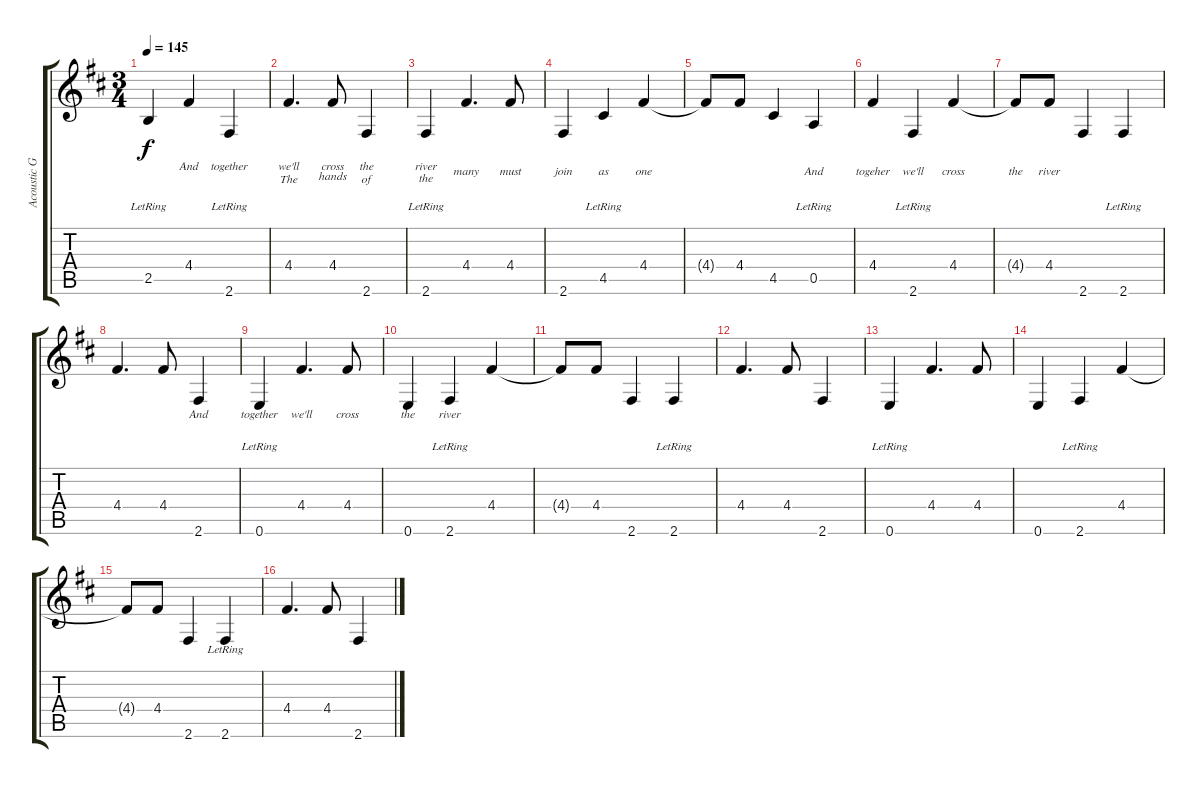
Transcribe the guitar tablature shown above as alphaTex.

\track ("Acoustic Guitar" "Acoustic G") {instrument acousticguitarsteel}
\staff {score tabs}
\tuning (E4 B3 G3 D3 A2 E2) {hide}
\ts (3 4)
\tempo 145
\clef g2
\ks d
2.5{lr}.4{lyrics (0 "") lyrics (1 "") lyrics (2 "") lyrics (3 "") lyrics (4 "") dy f} 4.4.4{lyrics (0 "And") lyrics (1 "") lyrics (2 "") lyrics (3 "") lyrics (4 "")} 2.6{lr}.4{lyrics (0 "together") lyrics (1 "") lyrics (2 "") lyrics (3 "") lyrics (4 "")} |
4.4.4{d lyrics (0 "we'll") lyrics (1 "The") lyrics (2 "") lyrics (3 "") lyrics (4 "")} 4.4.8{lyrics (0 "cross") lyrics (1 "hands") lyrics (2 "") lyrics (3 "") lyrics (4 "")} 2.6.4{lyrics (0 "the") lyrics (1 "of") lyrics (2 "") lyrics (3 "") lyrics (4 "")} |
2.6{lr}.4{lyrics (0 "river") lyrics (1 "the") lyrics (2 "") lyrics (3 "") lyrics (4 "")} 4.4.4{d lyrics (0 "") lyrics (1 "many") lyrics (2 "") lyrics (3 "") lyrics (4 "")} 4.4.8{lyrics (0 "") lyrics (1 "must") lyrics (2 "") lyrics (3 "") lyrics (4 "")} |
2.6.4{lyrics (0 "") lyrics (1 "join") lyrics (2 "") lyrics (3 "") lyrics (4 "")} 4.5{lr}.4{lyrics (0 "") lyrics (1 "as") lyrics (2 "") lyrics (3 "") lyrics (4 "")} 4.4.4{lyrics (0 "") lyrics (1 "one") lyrics (2 "") lyrics (3 "") lyrics (4 "")} |
4.4{t}.8{lyrics (0 "") lyrics (1 "") lyrics (2 "") lyrics (3 "") lyrics (4 "")} 4.4.8{lyrics (0 "") lyrics (1 "") lyrics (2 "") lyrics (3 "") lyrics (4 "")} 4.5.4{lyrics (0 "") lyrics (1 "") lyrics (2 "") lyrics (3 "") lyrics (4 "")} 0.5{lr}.4{lyrics (0 "") lyrics (1 "And") lyrics (2 "") lyrics (3 "") lyrics (4 "")} |
4.4.4{lyrics (0 "") lyrics (1 "togeher") lyrics (2 "") lyrics (3 "") lyrics (4 "")} 2.6{lr}.4{lyrics (0 "") lyrics (1 "we'll") lyrics (2 "") lyrics (3 "") lyrics (4 "")} 4.4.4{lyrics (0 "") lyrics (1 "cross") lyrics (2 "") lyrics (3 "") lyrics (4 "")} |
4.4{t}.8{lyrics (0 "") lyrics (1 "the") lyrics (2 "") lyrics (3 "") lyrics (4 "")} 4.4.8{lyrics (0 "") lyrics (1 "river") lyrics (2 "") lyrics (3 "") lyrics (4 "")} 2.6.4{lyrics (0 "") lyrics (1 "") lyrics (2 "") lyrics (3 "") lyrics (4 "")} 2.6{lr}.4{lyrics (0 "") lyrics (1 "") lyrics (2 "") lyrics (3 "") lyrics (4 "")} |
4.4.4{d lyrics (0 "") lyrics (1 "") lyrics (2 "") lyrics (3 "") lyrics (4 "")} 4.4.8{lyrics (0 "") lyrics (1 "") lyrics (2 "") lyrics (3 "") lyrics (4 "")} 2.6.4{lyrics (0 "And") lyrics (1 "") lyrics (2 "") lyrics (3 "") lyrics (4 "")} |
0.6{lr}.4{lyrics (0 "together") lyrics (1 "") lyrics (2 "") lyrics (3 "") lyrics (4 "")} 4.4.4{d lyrics (0 "we'll") lyrics (1 "") lyrics (2 "") lyrics (3 "") lyrics (4 "")} 4.4.8{lyrics (0 "cross") lyrics (1 "") lyrics (2 "") lyrics (3 "") lyrics (4 "")} |
0.6.4{lyrics (0 "the") lyrics (1 "") lyrics (2 "") lyrics (3 "") lyrics (4 "")} 2.6{lr}.4{lyrics (0 "river") lyrics (1 "") lyrics (2 "") lyrics (3 "") lyrics (4 "")} 4.4.4 |
4.4{t}.8 4.4.8 2.6.4 2.6{lr}.4 |
4.4.4{d} 4.4.8 2.6.4 |
0.6{lr}.4 4.4.4{d} 4.4.8 |
0.6.4 2.6{lr}.4 4.4.4 |
4.4{t}.8 4.4.8 2.6.4 2.6{lr}.4 |
4.4.4{d} 4.4.8 2.6.4
